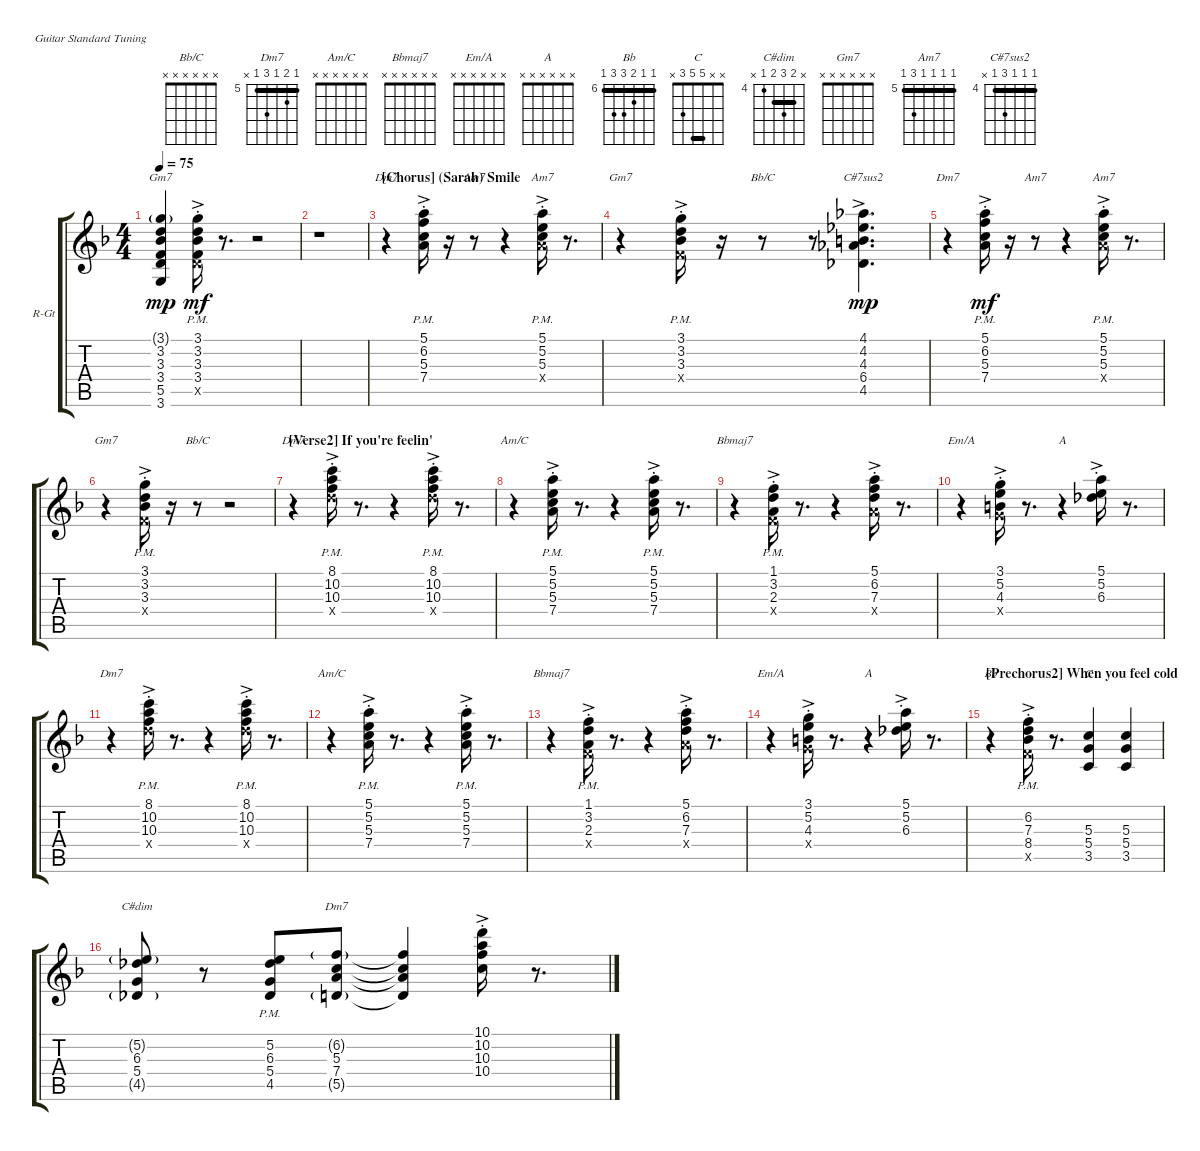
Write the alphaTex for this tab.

\defaultSystemsLayout 4
\bracketExtendMode groupsimilarinstruments
\firstSystemTrackNameOrientation horizontal
\otherSystemsTrackNameOrientation horizontal
\track ("Rhythm Guitar" "R-Gt") {instrument electricguitarclean}
\staff {score tabs}
\tuning (E4 B3 G3 D3 A2 E2)
\chord ("Bb/C" x x x x x x)
\chord ("Dm7" x x x x x x)
\chord ("Am/C" x x x x x x)
\chord ("Bbmaj7" x x x x x x)
\chord ("Em/A" x x x x x x)
\chord ("A" x x x x x x)
\chord ("Bb" 6 6 7 8 8 6) {firstfret 6 barre (6 6)}
\chord ("C" x x 5 5 3 x) {barre 5}
\chord ("C#dim" x 5 6 5 4 x) {firstfret 4 barre 5}
\chord ("Dm7" 5 6 5 7 5 x) {firstfret 5 barre (5 5)}
\chord ("Gm7" x 3 3 3 5 3) {barre (3 3 3)}
\chord ("Am7" x x x x x x)
\chord ("Am7" 5 5 5 5 7 5) {firstfret 5 barre (5 5 5 5)}
\chord ("Gm7" x x x x x x)
\chord ("C#7sus2" 4 4 4 6 4 x) {firstfret 4 barre (4 4 4)}
\ts (4 4)
\tempo 75
\clef g2
\ks dminor
(3.6 5.5 3.4 3.3 3.2 3.1{g}).4{ch "Gm7" dy mp} (5.5{ac pm st x} 3.4{ac pm st} 3.3{ac st} 3.2{ac st} 3.1{ac st}).16{dy mf} r.8{d} r.2 |
r.1 |
\section ("" "[Chorus] (Sarah) Smile")
\scale
0.333333 r.4{ch "Dm7"} (5.1{pm st} 5.3{ac pm st} 6.2{ac pm st} 7.4{ac pm st}).16 r.16 r.8{ch "Am7"} r.4 (7.4{ac pm st x} 5.3{ac pm st} 5.2{ac pm st} 5.1{ac pm st}).16{ch "Am7"} r.8{d} |
\scale
0.333333 r.4{ch "Gm7"} (3.1{ac pm st} 3.2{ac pm st} 3.3{ac pm st} 3.4{ac pm st x}).16 r.16 r.8{ch "Bb/C"} r.8 (4.3{ac} 4.1 4.2{ac} 6.4 4.5).4{d ch "C#7sus2" dy mp} |
\scale
0.333333 r.4{ch "Dm7"} (5.1{pm st} 5.3{ac pm st} 6.2{ac pm st} 7.4{ac pm st}).16{dy mf} r.16 r.8{ch "Am7"} r.4 (7.4{ac pm st x} 5.3{ac pm st} 5.2{ac pm st} 5.1{ac pm st}).16{ch "Am7"} r.8{d} |
\scale
0.333333 r.4{ch "Gm7"} (3.1{ac pm st} 3.2{ac pm st} 3.3{ac pm st} 3.4{ac pm st x}).16 r.16 r.8{ch "Bb/C"} r.2 |
\section ("" "[Verse2] If you're feelin'")
\scale
0.333333 r.4{ch "Dm7"} (10.2{ac pm st} 10.3{ac pm st} 12.4{ac pm st x} 8.1{ac pm st}).16 r.8{d} r.4 (10.2{ac pm st} 10.3{ac pm st} 12.4{ac pm st x} 8.1{ac pm st}).16 r.8{d} |
\scale
0.333333 r.4{ch "Am/C"} (5.1{ac pm st} 5.2{ac pm st} 5.3{ac pm st} 7.4{ac pm st}).16 r.8{d} r.4 (5.1{ac st} 5.2{ac st} 5.3{ac pm st} 7.4{pm st}).16 r.8{d} |
\scale
0.333333 r.4{ch "Bbmaj7"} (1.1{ac pm st} 3.2{ac pm st} 2.3{ac pm st} 3.4{pm st x}).16 r.8{d} r.4 (6.2{ac st} 7.3{ac st} 7.4{st x} 5.1{ac st}).16 r.8{d} |
\scale
0.333333 r.4{ch "Em/A"} (3.1{ac st} 5.2{ac st} 4.3{ac st} 5.4{st x}).16 r.8{d} r.4{ch "A"} (5.1{ac st} 5.2{ac st} 6.3{ac st}).16 r.8{d} |
\scale
0.333333 r.4{ch "Dm7"} (10.2{ac pm st} 10.3{ac pm st} 12.4{ac pm st x} 8.1{ac pm st}).16 r.8{d} r.4 (10.2{ac pm st} 10.3{ac pm st} 12.4{ac pm st x} 8.1{ac pm st}).16 r.8{d} |
\scale
0.333333 r.4{ch "Am/C"} (5.1{ac pm st} 5.2{ac pm st} 5.3{ac pm st} 7.4{ac pm st}).16 r.8{d} r.4 (5.1{ac st} 5.2{ac st} 5.3{ac pm st} 7.4{pm st}).16 r.8{d} |
\scale
0.333333 r.4{ch "Bbmaj7"} (1.1{ac pm st} 3.2{ac pm st} 2.3{ac pm st} 3.4{pm st x}).16 r.8{d} r.4 (6.2{ac st} 7.3{ac st} 7.4{st x} 5.1{ac st}).16 r.8{d} |
\scale
0.333333 r.4{ch "Em/A"} (3.1{ac st} 5.2{ac st} 4.3{ac st} 5.4{st x}).16 r.8{d} r.4{ch "A"} (5.1{ac st} 5.2{ac st} 6.3{ac st}).16 r.8{d} |
\section ("" "[Prechorus2] When you feel cold")
\scale
0.333333 r.4{ch "Bb"} (8.4{ac st} 7.3{ac st} 6.2{ac pm} 8.5{ac st x}).16 r.8{d} (3.5 5.4 5.3).4{ch "C"} (3.5 5.4 5.3).4 |
\scale
0.333333 (4.5{g} 5.4 6.3 5.2{g}).8{ch "C#dim"} r.8 (4.5{pm} 5.4 6.3 5.2{pm}).8 (5.5{g} 7.4 5.3 6.2{g}).8{ch "Dm7"} (5.5{t} 7.4{t} 5.3{t} 6.2{t}).4 (10.1{ac st} 10.2{ac st} 10.3{ac st} 10.4{st}).16 r.8{d}
